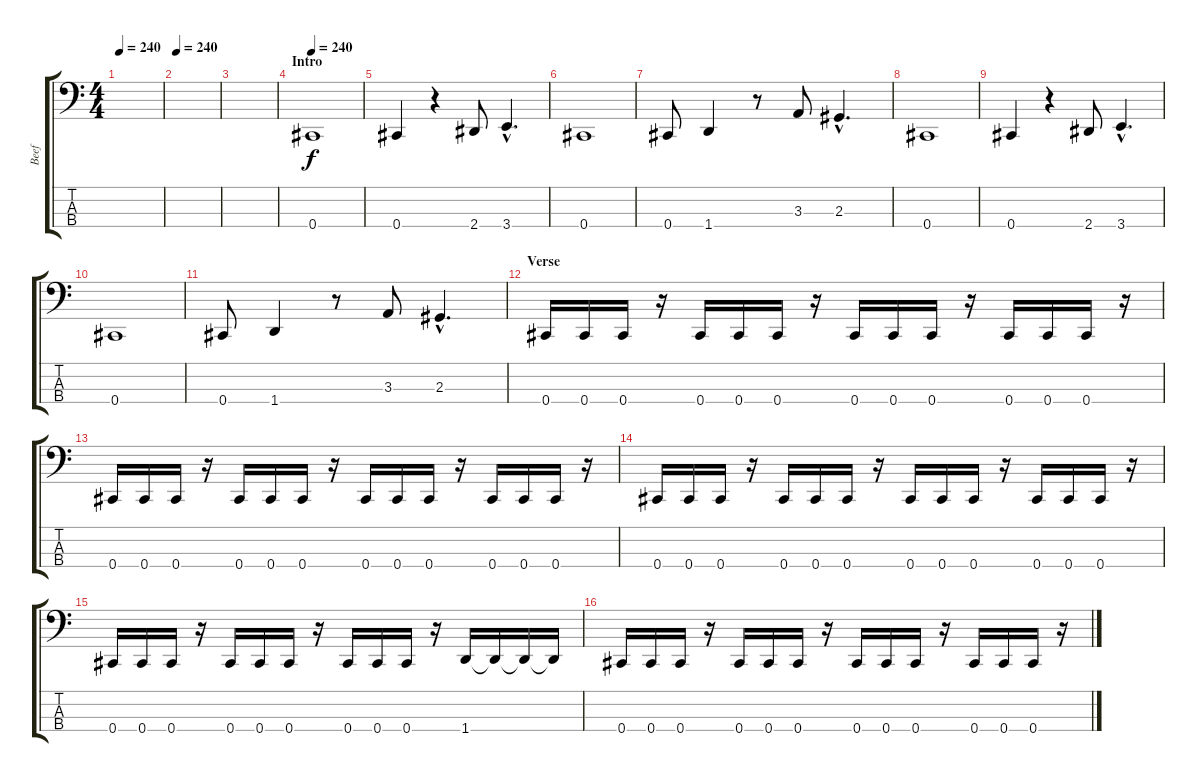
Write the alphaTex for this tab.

\track ("Beef" "Beef") {instrument electricbassfinger}
\staff {score tabs}
\tuning (E2 B1 Gb1 Db1) {hide}
\ts (4 4)
\tempo 240
\clef f4
\ks c
|
\tempo 240
|
|
\section ("" "Intro")
\tempo 240
0.4.1 |
0.4.4 r.4 2.4.8 3.4{hac}.4{d} |
0.4.1 |
0.4.8 1.4.4 r.8 3.3.8 2.3{hac}.4{d} |
0.4.1 |
0.4.4 r.4 2.4.8 3.4{hac}.4{d} |
0.4.1 |
0.4.8 1.4.4 r.8 3.3.8 2.3{hac}.4{d} |
\section ("" "Verse")
0.4.16 0.4.16 0.4.16 r.16 0.4.16 0.4.16 0.4.16 r.16 0.4.16 0.4.16 0.4.16 r.16 0.4.16 0.4.16 0.4.16 r.16 |
0.4.16 0.4.16 0.4.16 r.16 0.4.16 0.4.16 0.4.16 r.16 0.4.16 0.4.16 0.4.16 r.16 0.4.16 0.4.16 0.4.16 r.16 |
0.4.16 0.4.16 0.4.16 r.16 0.4.16 0.4.16 0.4.16 r.16 0.4.16 0.4.16 0.4.16 r.16 0.4.16 0.4.16 0.4.16 r.16 |
0.4.16 0.4.16 0.4.16 r.16 0.4.16 0.4.16 0.4.16 r.16 0.4.16 0.4.16 0.4.16 r.16 1.4.16 1.4{t}.16 1.4{t}.16 1.4{t}.16 |
0.4.16 0.4.16 0.4.16 r.16 0.4.16 0.4.16 0.4.16 r.16 0.4.16 0.4.16 0.4.16 r.16 0.4.16 0.4.16 0.4.16 r.16
